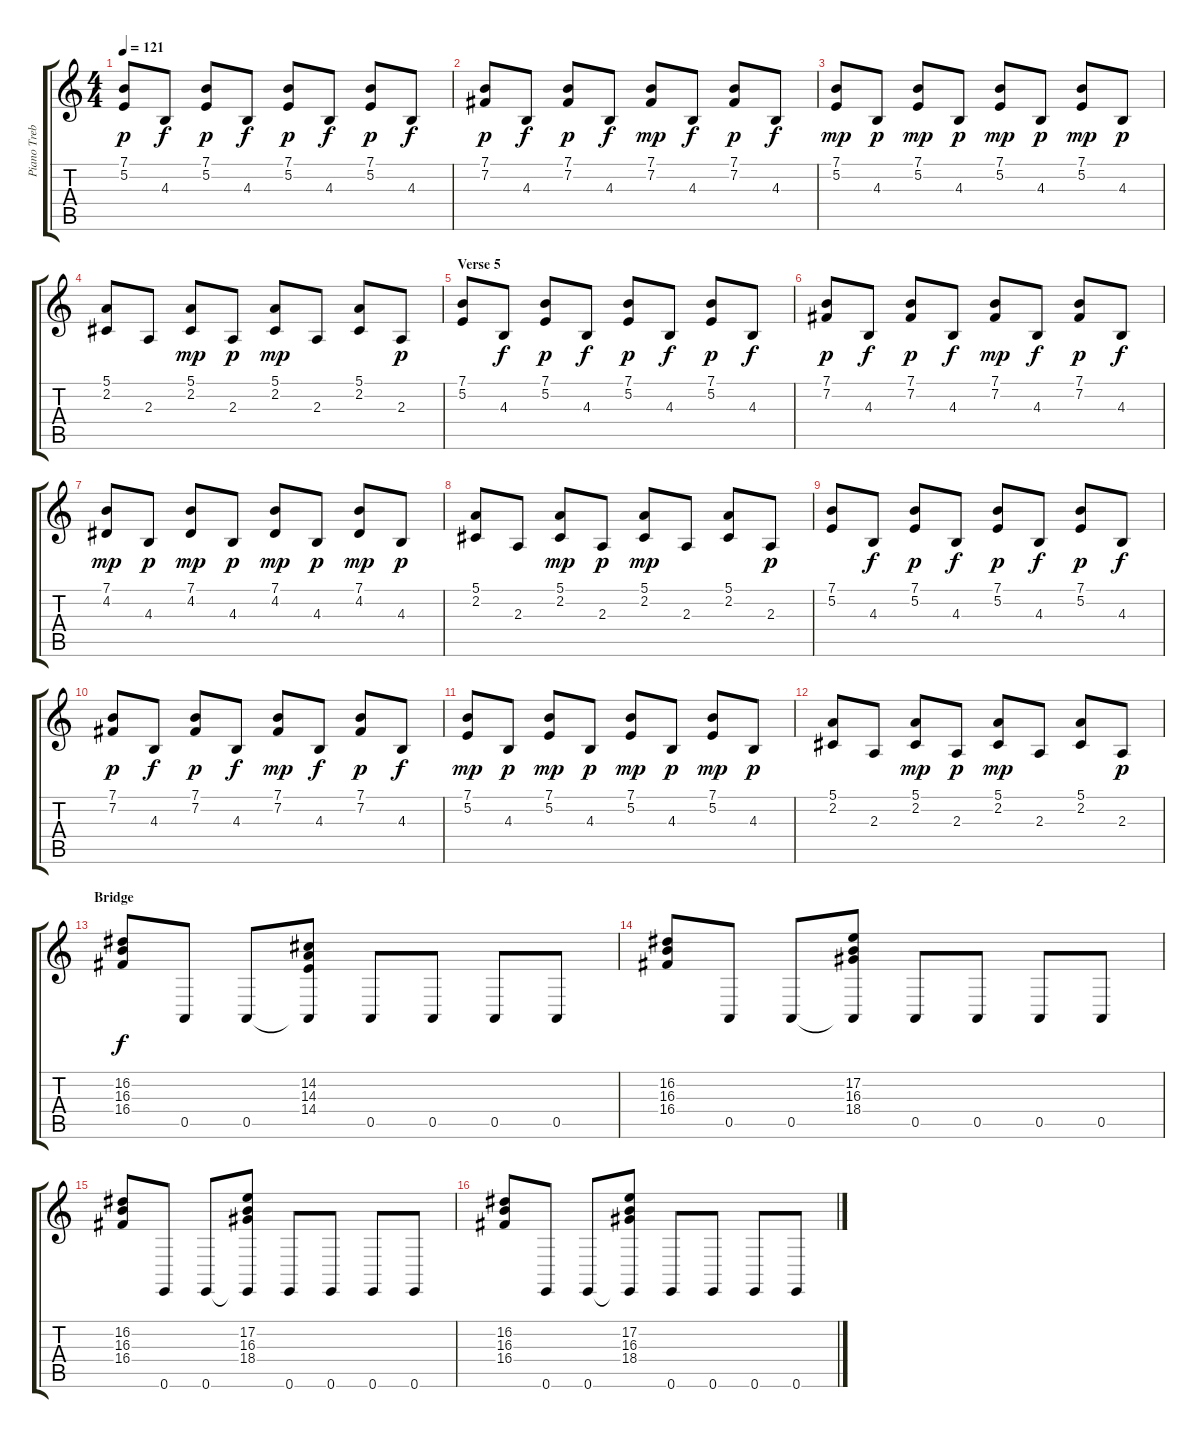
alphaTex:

\track ("Piano Treble (Jonathan Cain)" "Piano Treb") {instrument acousticgrandpiano}
\staff {score tabs}
\tuning (E4 B3 G3 D3 A2 E2) {hide}
\ts (4 4)
\tempo 121
\clef g2
\ks c
(7.1 5.2).8{dy p} 4.3.8{dy f} (7.1 5.2).8{dy p} 4.3.8{dy f} (7.1 5.2).8{dy p} 4.3.8{dy f} (7.1 5.2).8{dy p} 4.3.8{dy f} |
(7.1 7.2).8{dy p} 4.3.8{dy f} (7.1 7.2).8{dy p} 4.3.8{dy f} (7.1 7.2).8{dy mp} 4.3.8{dy f} (7.1 7.2).8{dy p} 4.3.8{dy f} |
(7.1 5.2).8{dy mp} 4.3.8{dy p} (7.1 5.2).8{dy mp} 4.3.8{dy p} (7.1 5.2).8{dy mp} 4.3.8{dy p} (7.1 5.2).8{dy mp} 4.3.8{dy p} |
(5.1 2.2).8 2.3.8 (5.1 2.2).8{dy mp} 2.3.8{dy p} (5.1 2.2).8{dy mp} 2.3.8 (5.1 2.2).8 2.3.8{dy p} |
\section ("" "Verse 5")
(7.1 5.2).8 4.3.8{dy f} (7.1 5.2).8{dy p} 4.3.8{dy f} (7.1 5.2).8{dy p} 4.3.8{dy f} (7.1 5.2).8{dy p} 4.3.8{dy f} |
(7.1 7.2).8{dy p} 4.3.8{dy f} (7.1 7.2).8{dy p} 4.3.8{dy f} (7.1 7.2).8{dy mp} 4.3.8{dy f} (7.1 7.2).8{dy p} 4.3.8{dy f} |
(7.1 4.2).8{dy mp} 4.3.8{dy p} (7.1 4.2).8{dy mp} 4.3.8{dy p} (7.1 4.2).8{dy mp} 4.3.8{dy p} (7.1 4.2).8{dy mp} 4.3.8{dy p} |
(5.1 2.2).8 2.3.8 (5.1 2.2).8{dy mp} 2.3.8{dy p} (5.1 2.2).8{dy mp} 2.3.8 (5.1 2.2).8 2.3.8{dy p} |
(7.1 5.2).8 4.3.8{dy f} (7.1 5.2).8{dy p} 4.3.8{dy f} (7.1 5.2).8{dy p} 4.3.8{dy f} (7.1 5.2).8{dy p} 4.3.8{dy f} |
(7.1 7.2).8{dy p} 4.3.8{dy f} (7.1 7.2).8{dy p} 4.3.8{dy f} (7.1 7.2).8{dy mp} 4.3.8{dy f} (7.1 7.2).8{dy p} 4.3.8{dy f} |
(7.1 5.2).8{dy mp} 4.3.8{dy p} (7.1 5.2).8{dy mp} 4.3.8{dy p} (7.1 5.2).8{dy mp} 4.3.8{dy p} (7.1 5.2).8{dy mp} 4.3.8{dy p} |
(5.1 2.2).8 2.3.8 (5.1 2.2).8{dy mp} 2.3.8{dy p} (5.1 2.2).8{dy mp} 2.3.8 (5.1 2.2).8 2.3.8{dy p} |
\section ("" "Bridge")
(16.2 16.3 16.4).8{dy f} 0.5.8 0.5.8 (14.2 14.3 14.4 0.5{t}).8 0.5.8 0.5.8 0.5.8 0.5.8 |
(16.2 16.3 16.4).8 0.5.8 0.5.8 (17.2 16.3 18.4 0.5{t}).8 0.5.8 0.5.8 0.5.8 0.5.8 |
(16.2 16.3 16.4).8 0.6.8 0.6.8 (17.2 16.3 18.4 0.6{t}).8 0.6.8 0.6.8 0.6.8 0.6.8 |
(16.2 16.3 16.4).8 0.6.8 0.6.8 (17.2 16.3 18.4 0.6{t}).8 0.6.8 0.6.8 0.6.8 0.6.8
